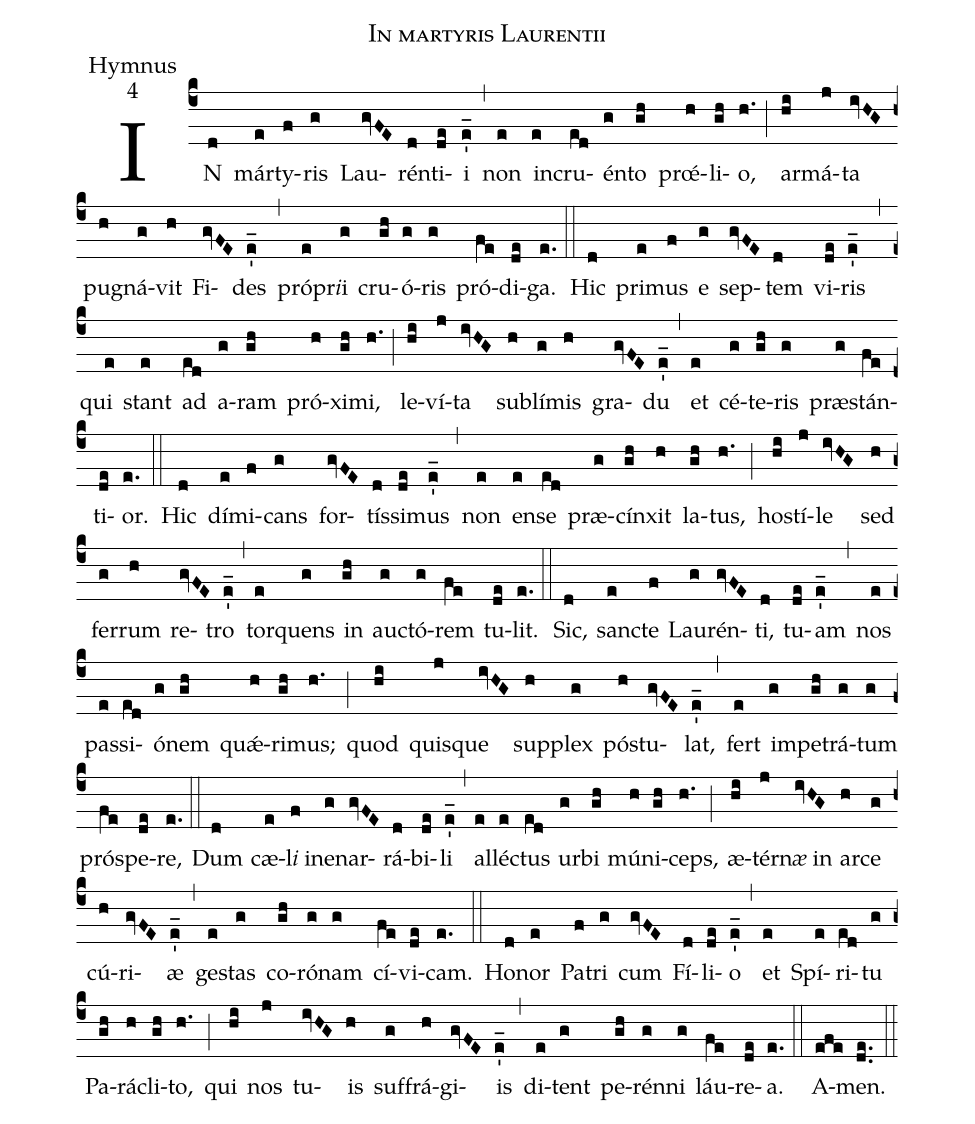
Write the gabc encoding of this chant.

name:In martyris Laurentii;
office-part:Hymnus;
mode:4;
%%
(c4)
IN(d) már(e)ty(f)ris(g) Lau(gvFE)rén(d)ti(de)i(e'_) (,)
non(e) in(e)cru(ed)én(g)to(gh) prœ́(h)li(gh)o,(h.) (;)
ar(hi)má(j)ta(ivHG) pu(h)gná(g)vit(h) Fi(gvFE)des(e'_) (,)
pró(e)pr<i>i</i>i(g) cru(gh)ó(g)ris(g) pró(fe)di(de)ga.(e.) (::)
Hic(d) pri(e)mus(f) e(g) sep(gvFE)tem(d) vi(de)ris(e'_) (,)
qui(e) stant(e) ad(ed) a(g)ram(gh) pró(h)xi(gh)mi,(h.) (;)
le(hi)ví(j)ta(ivHG) su(h)blí(g)mis(h) gra(gvFE)du(e'_) (,)
et(e) cé(g)te(gh)ris(g) præ(g)stán(fe)ti(de)or.(e.) (::)
Hic(d) dí(e)mi(f)cans(g) for(gvFE)tís(d)si(de)mus(e'_) (,)
non(e) en(e)se(ed) præ(g)cín(gh)xit(h) la(gh)tus,(h.) (;)
ho(hi)stí(j)le(ivHG) sed(h) fer(g)rum(h) re(gvFE)tro(e'_) (,)
tor(e)quens(g) in(gh) au(g)ctó(g)rem(fe) tu(de)lit.(e.) (::)
Sic,(d) san(e)cte(f) Lau(g)rén(gvFE)ti,(d) tu(de)am(e'_) (,)
nos(e) pas(e)si(ed)ó(g)nem(gh) quǽ(h)ri(gh)mus;(h.) (;)
quod(hi) quis(j)que(ivHG) sup(h)plex(g) pó(h)stu(gvFE)lat,(e'_) (,)
fert(e) im(g)pe(gh)trá(g)tum(g) pró(fe)spe(de)re,(e.) (::)
Dum(d) cæ(e)l<i>i</i> i(f)ne(g)nar(gvFE)rá(d)bi(de)li(e'_) (,)
al(e)lé(e)ctus(ed) ur(g)bi(gh) mú(h)ni(gh)ceps,(h.) (;)
æ(hi)tér(j)n<i>æ</i> in(ivHG) ar(h)ce(g) cú(h)ri(gvFE)æ(e'_) (,)
ge(e)stas(g) co(gh)ró(g)nam(g) cí(fe)vi(de)cam.(e.) (::)
Ho(d)nor(e) Pa(f)tri(g) cum(gvFE) Fí(d)li(de)o(e'_) (,)
et(e) Spí(e)ri(ed)tu(g) Pa(gh)rá(h)cli(gh)to,(h.) (;)
qui(hi) nos(j) tu(ivHG)is(h) suf(g)frá(h)gi(gvFE)is(e'_) (,)
di(e)tent(g) pe(gh)rén(g)ni(g) láu(fe)re(de)a.(e.) (::)
A(efe)men.(de..) (::)
